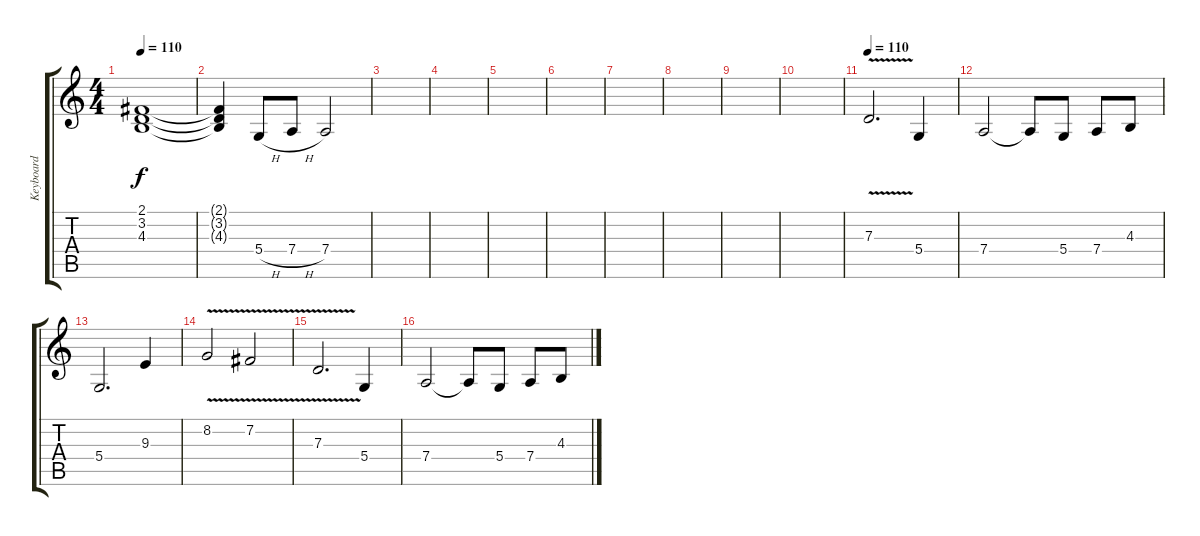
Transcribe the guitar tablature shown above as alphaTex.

\track ("Keyboard" "Keyboard") {instrument flute}
\staff {score tabs}
\tuning (E4 B3 G3 D3 A2 E2) {hide}
\ts (4 4)
\tempo 110
\clef g2
\ks c
(2.1 3.2 4.3).1{dy f} |
(2.1{t} 3.2{t} 4.3{t}).4 5.4{h}.8 7.4{h}.8 7.4.2 |
|
|
|
|
|
|
|
|
\tempo 110
7.3{v}.2{d} 5.4.4 |
7.4.2 7.4{t}.8 5.4.8 7.4.8 4.3.8 |
5.4.2{d} 9.3.4 |
8.2{v}.2 7.2{v}.2 |
7.3{v}.2{d} 5.4.4 |
7.4.2 7.4{t}.8 5.4.8 7.4.8 4.3.8
